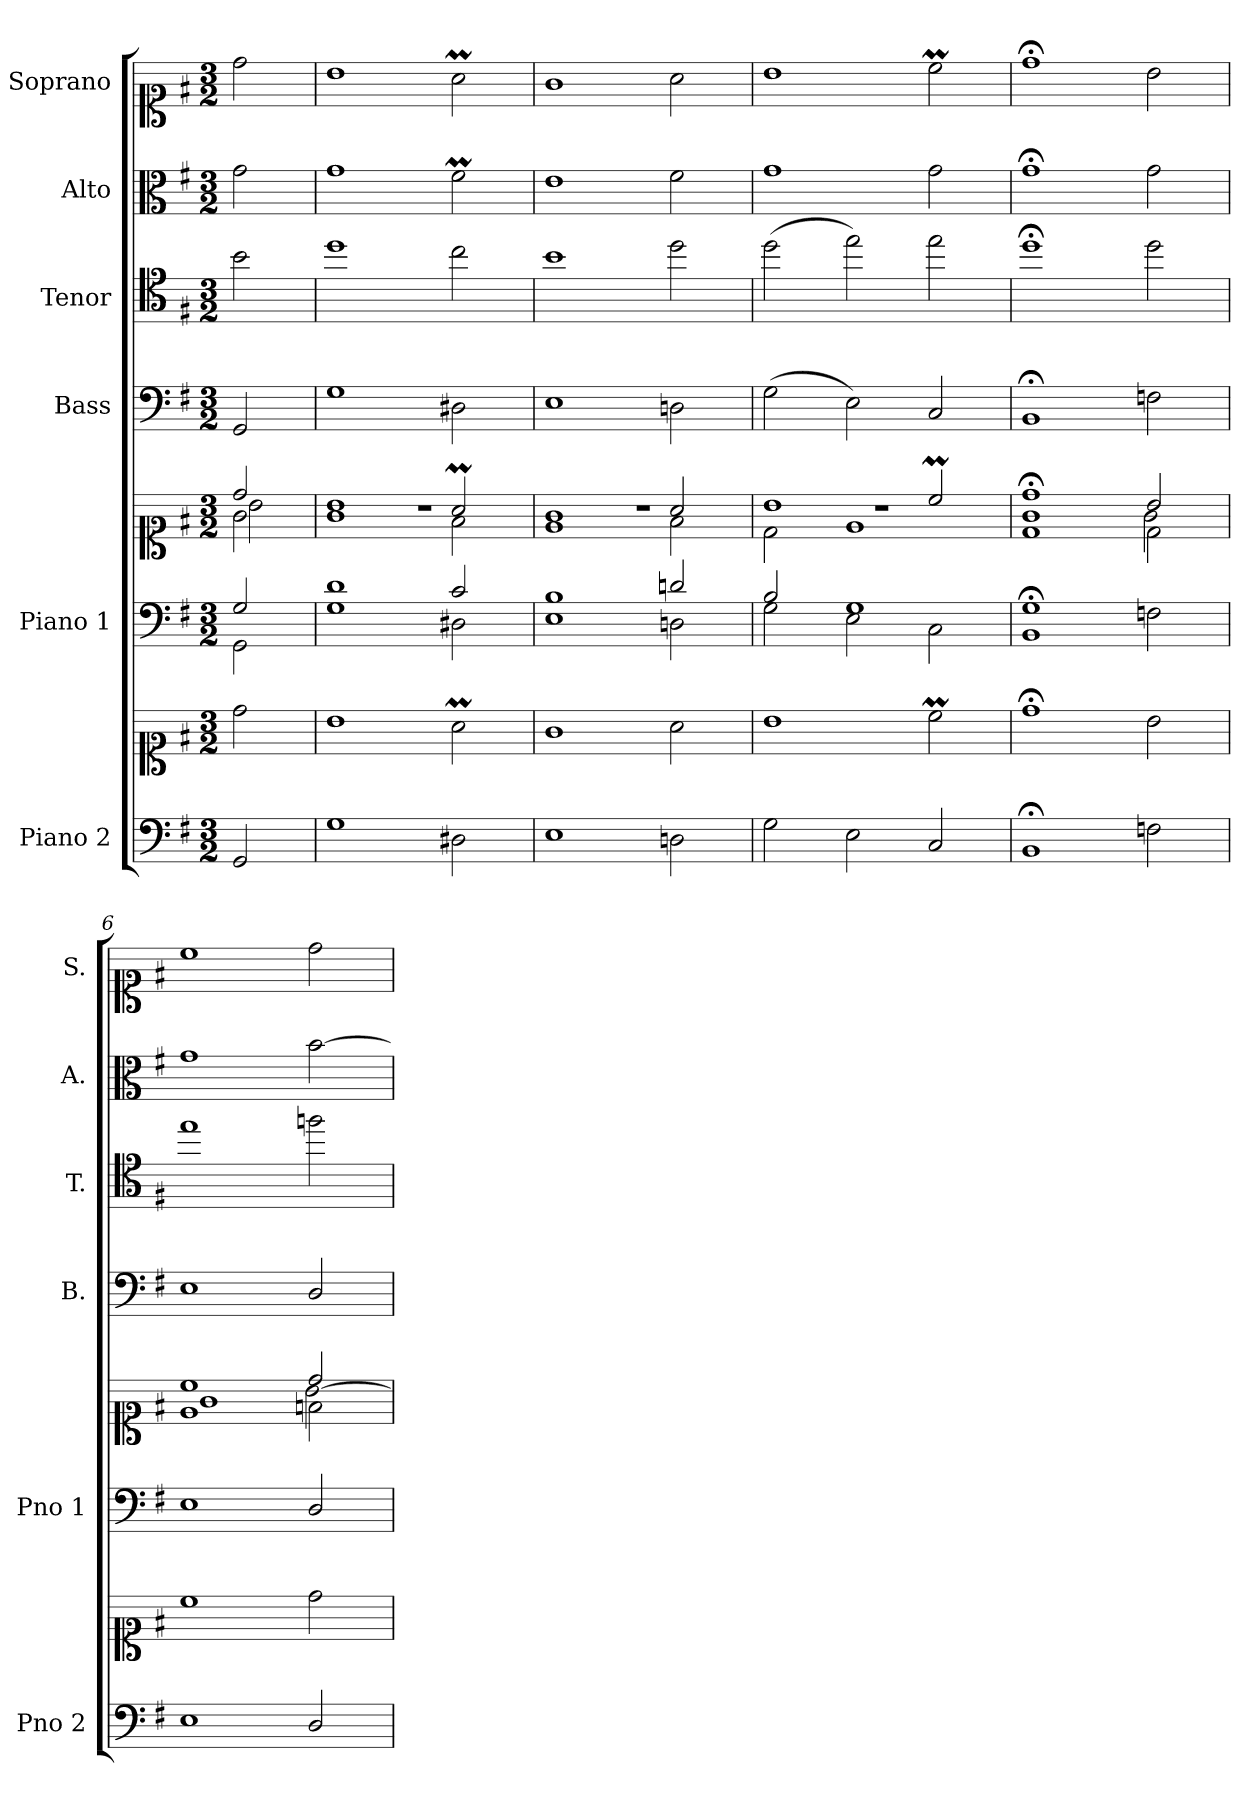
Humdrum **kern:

**kern	**kern	**kern	**kern	**kern	**kern	**kern	**kern
*part6	*part6	*part5	*part5	*part4	*part3	*part2	*part1
*staff8	*staff7	*staff6	*staff5	*staff4	*staff3	*staff2	*staff1
*I"Piano 2	*	*I"Piano 1	*	*I"Bass	*I"Tenor	*I"Alto	*I"Soprano
*I'Pno 2	*	*I'Pno 1	*	*I'B.	*I'T.	*I'A.	*I'S.
*clefF4	*clefC1	*clefF4	*clefC1	*clefF4	*clefC4	*clefC3	*clefC1
*	*	*	*	*	*ITrd7c12	*	*
*k[f#]	*k[f#]	*k[f#]	*k[f#]	*k[f#]	*k[f#]	*k[f#]	*k[f#]
*G:	*G:	*G:	*G:	*G:	*G:	*G:	*G:
*M3/2	*M3/2	*M3/2	*M3/2	*M3/2	*M3/2	*M3/2	*M3/2
=1	=1	=1	=1	=1	=1	=1	=1
*	*	*^	*^	*	*	*	*
*	*	*	*	*	*^	*	*	*	*
2GG/	2dd\	2G/	2GG\	2dd/	2g\	2b\	2GG/	2B\	2g\	2dd\
=2	=2	=2	=2	=2	=2	=2	=2	=2	=2	=2
!	!	!	!	!	!	!LO:N:vis=1	!	!	!	!
1G\	1b\	1d/	1G\	1b/	1g\	1.r	1G\	1d\	1g\	1b\
2D#X\	2aM\	2c/	2D#X\	2aM/	2f#\	.	2D#X\	2c\	2f#m\	2aM\
=3	=3	=3	=3	=3	=3	=3	=3	=3	=3	=3
!	!	!	!	!	!	!LO:N:vis=1	!	!	!	!
1E\	1g\	1B/	1E\	1g/	1e\	1.r	1E\	1B\	1e\	1g\
2Dn\	2a\	2dn/	2Dn\	2a/	2f#\	.	2Dn\	2d\	2f#\	2a\
=4	=4	=4	=4	=4	=4	=4	=4	=4	=4	=4
!	!	!	!	!	!	!LO:N:vis=1	!	!	!	!
2G\	1b\	2B/	2G\	1b/	2d\	1.r	(2G\	(2d\	1g\	1b\
2E\	.	1G/	2E\	.	1e\	.	2E\)	2e\)	.	.
2C/	2ccM\	.	2C\	2ccM/	.	.	2C/	2e\	2g\	2ccM\
=5	=5	=5	=5	=5	=5	=5	=5	=5	=5	=5
*	*	*	*	*	*	*^	*	*	*	*
1BB;/	1dd;<\	1G;</	1BB\	1dd;</	1ryy	1g\	1d\	1BB;</	1d;<\	1g;<\	1dd;<\
2Fn\	2b\	2ryy	2Fn\	2b/	2d\	2g\	2ryy	2Fn\	2d\	2g\	2b\
*	*	*v	*v	*	*	*	*	*	*	*	*
*	*	*	*	*	*v	*v	*	*	*	*
=6	=6	=6	=6	=6	=6	=6	=6	=6	=6
1E\	1cc\	1E\	1cc/	1e\	1g\	1E\	1e\	1g\	1cc\
2D/	2dd\	2D/	2dd/	2fn\	[<2b\	2D/	2fn\	[>2b\	2dd\
*	*	*	*v	*v	*v	*	*	*	*
=	=	=	=	=	=	=	=
*-	*-	*-	*-	*-	*-	*-	*-
